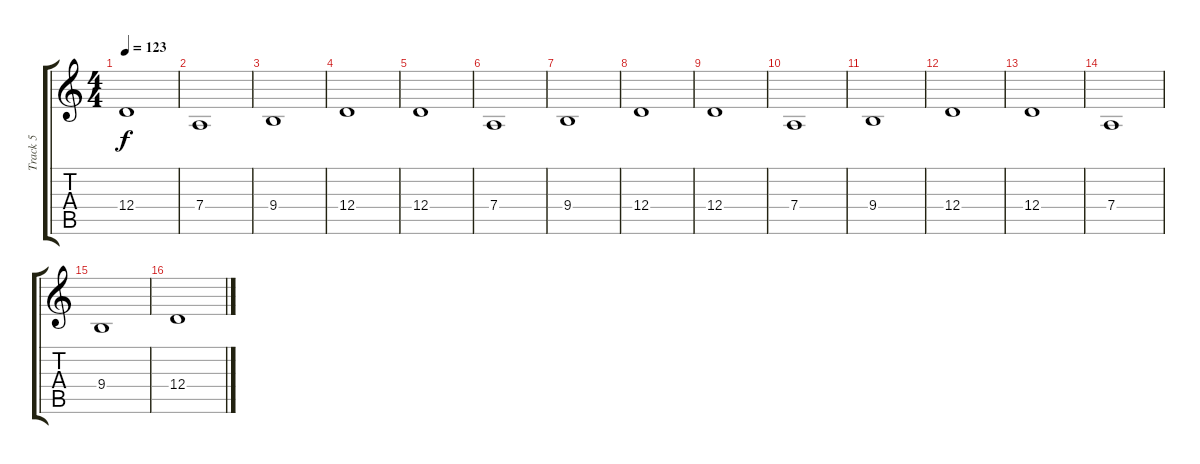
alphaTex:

\track ("Track 5" "Track 5") {instrument synthstrings1}
\staff {score tabs}
\tuning (E4 B3 G3 D3 A2 E2) {hide}
\ts (4 4)
\tempo 123
\clef g2
\ks c
12.4.1{dy f instrument synthstrings1} |
7.4.1 |
9.4.1 |
12.4.1 |
12.4.1 |
7.4.1 |
9.4.1 |
12.4.1 |
12.4.1 |
7.4.1 |
9.4.1 |
12.4.1 |
12.4.1 |
7.4.1 |
9.4.1 |
12.4.1
